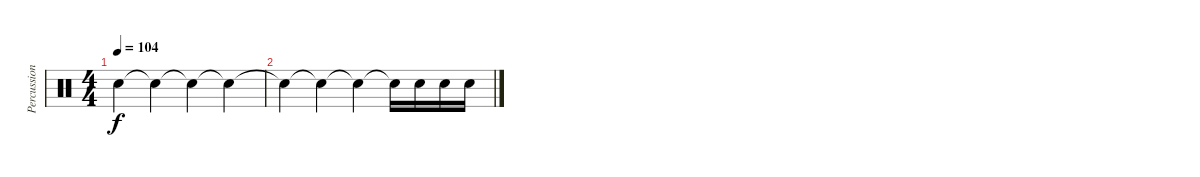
\track ("Percussion" "Percussion") {instrument percussion}
\staff {score}
\articulation defaults
\ts (4 4)
\tempo 104
\clef neutral
\ks c "Snare (hit)"{t}.4{dy f} "Snare (hit) 2"{t}.4 "Snare (hit)"{t}.4 "Snare (hit) 2"{t}.4
|
"Snare (hit)"{t}.4 "Snare (hit)"{t}.4 "Snare (hit)"{t}.4 "Snare (hit)"{t}.16 "Snare (hit) 2".16 "Snare (hit) 2".16 "Snare (hit) 2".16
